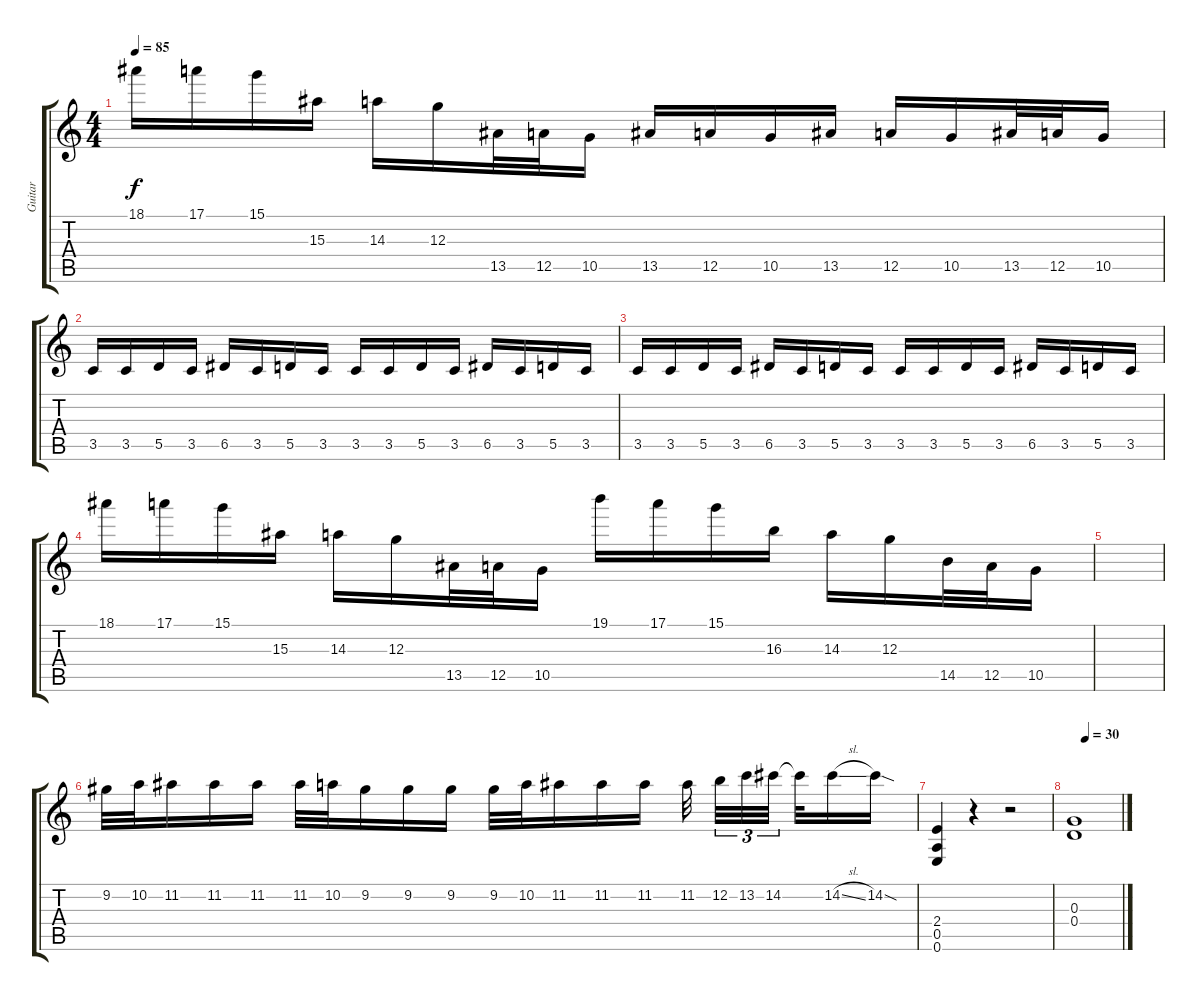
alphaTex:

\track ("Guitar" "Guitar") {instrument overdrivenguitar}
\staff {score tabs}
\tuning (E4 B3 G3 D3 A2 E2) {hide}
\ts (4 4)
\tempo 85
\clef g2
\ks c
18.1.16{dy f} 17.1.16 15.1.16 15.3.16 14.3.16 12.3.16 13.5.32 12.5.32 10.5.16 13.5.16 12.5.16 10.5.16 13.5.16 12.5.16 10.5.16 13.5.32 12.5.32 10.5.16 |
3.5.16 3.5.16 5.5.16 3.5.16 6.5.16 3.5.16 5.5.16 3.5.16 3.5.16 3.5.16 5.5.16 3.5.16 6.5.16 3.5.16 5.5.16 3.5.16 |
3.5.16 3.5.16 5.5.16 3.5.16 6.5.16 3.5.16 5.5.16 3.5.16 3.5.16 3.5.16 5.5.16 3.5.16 6.5.16 3.5.16 5.5.16 3.5.16 |
18.1.16 17.1.16 15.1.16 15.3.16 14.3.16 12.3.16 13.5.32 12.5.32 10.5.16 19.1.16 17.1.16 15.1.16 16.3.16 14.3.16 12.3.16 14.5.32 12.5.32 10.5.16 |
|
9.2.32 10.2.32 11.2.16 11.2.16 11.2.16 11.2.32 10.2.32 9.2.16 9.2.16 9.2.16 9.2.32 10.2.32 11.2.16 11.2.16 11.2.16 11.2.32{beam splitsecondary} 12.2.32{tu (3 2)} 13.2.32{tu (3 2)} 14.2.32{tu (3 2) beam splitsecondary} 14.2{t}.32 14.2{sl}.16 14.2{sod}.16 |
(2.4 0.5 0.6).4 r.4 r.2 |
\tempo (30 0.25)
(0.3 0.4).1
